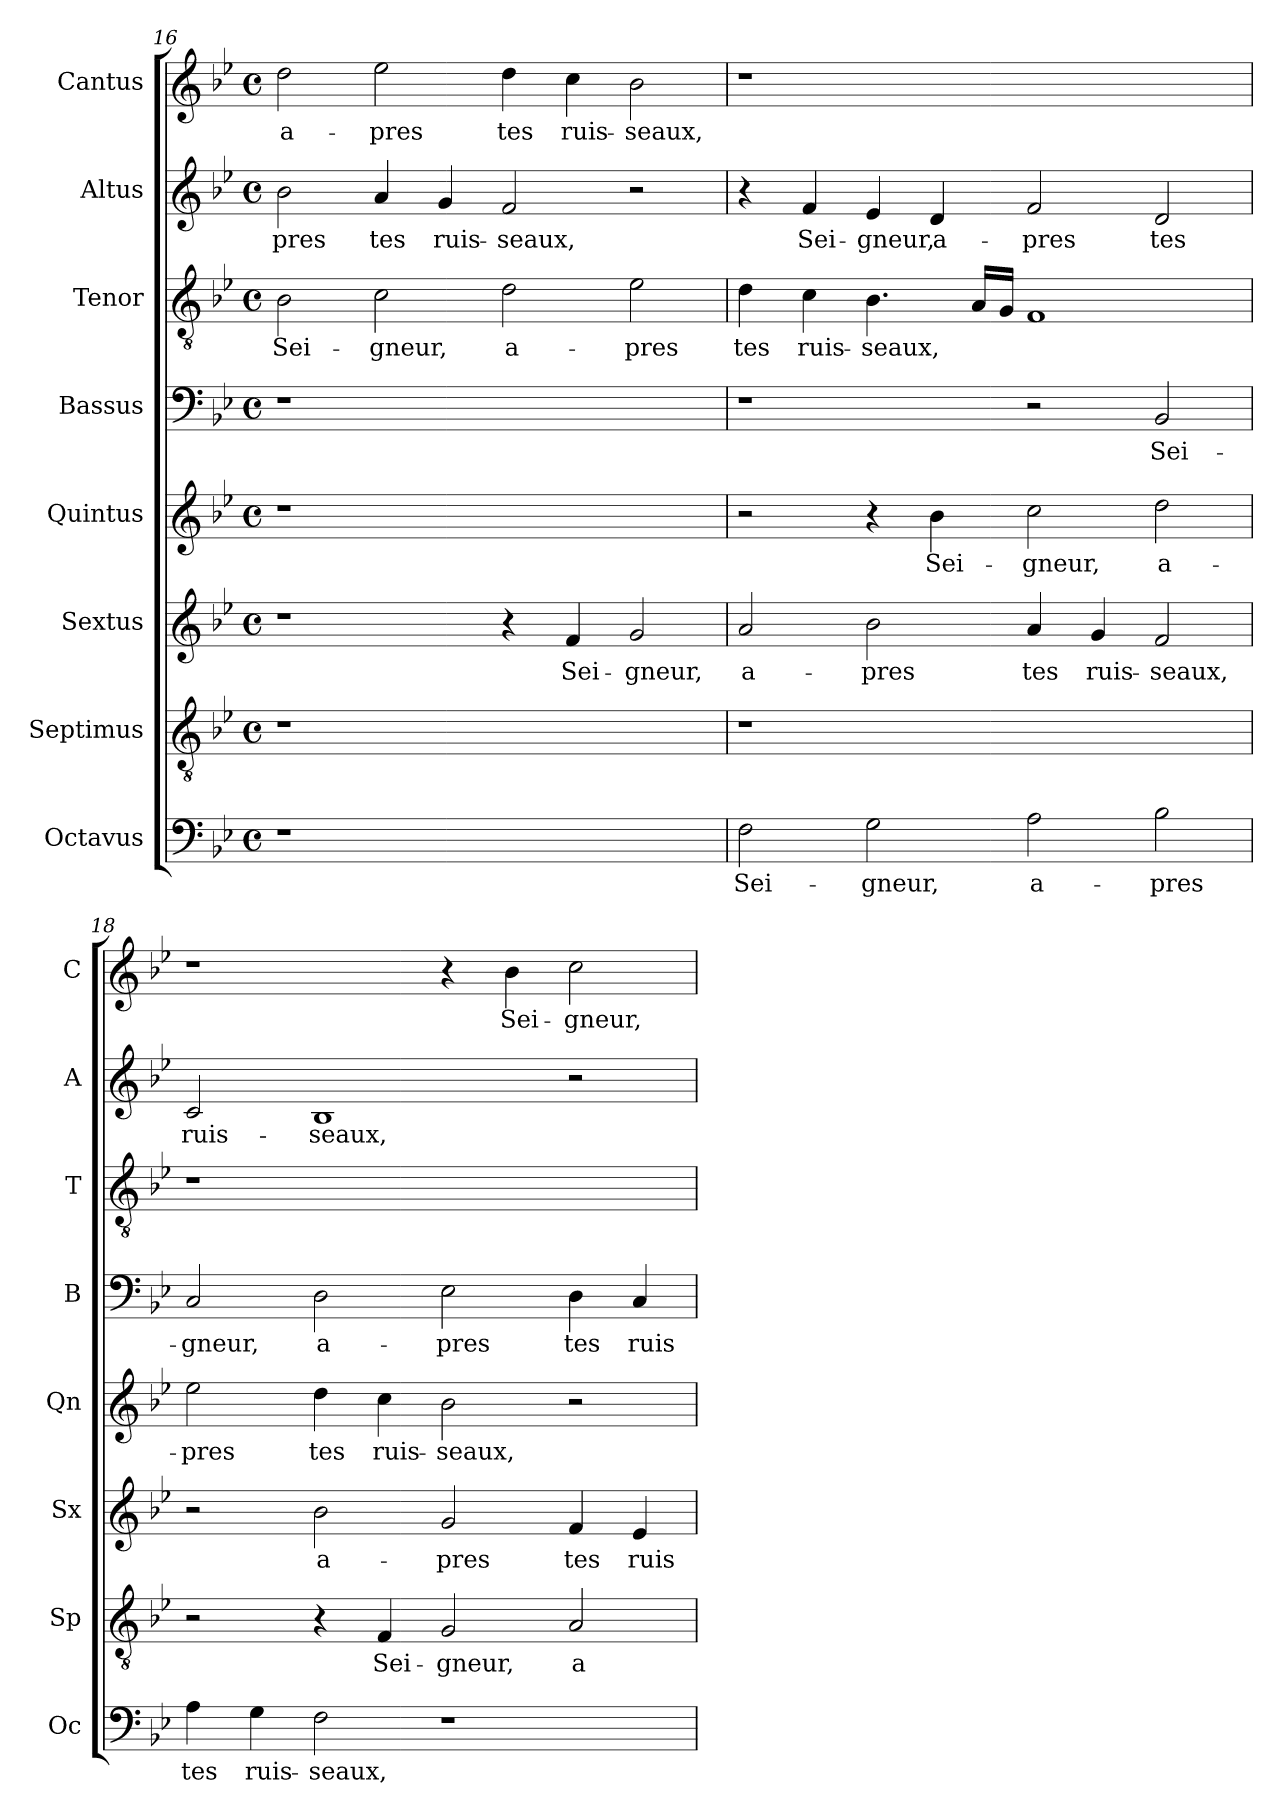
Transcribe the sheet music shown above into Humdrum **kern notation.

**kern	**text	**kern	**text	**kern	**text	**kern	**text	**kern	**text	**kern	**text	**kern	**text	**kern	**text
*part8	*part8	*part7	*part7	*part6	*part6	*part5	*part5	*part4	*part4	*part3	*part3	*part2	*part2	*part1	*part1
*staff8	*staff8	*staff7	*staff7	*staff6	*staff6	*staff5	*staff5	*staff4	*staff4	*staff3	*staff3	*staff2	*staff2	*staff1	*staff1
*I"Octavus	*	*I"Septimus	*	*I"Sextus	*	*I"Quintus	*	*I"Bassus	*	*I"Tenor	*	*I"Altus	*	*I"Cantus	*
*I'Oc	*	*I'Sp	*	*I'Sx	*	*I'Qn	*	*I'B	*	*I'T	*	*I'A	*	*I'C	*
*clefF4	*	*clefGv2	*	*clefG2	*	*clefG2	*	*clefF4	*	*clefGv2	*	*clefG2	*	*clefG2	*
*k[b-e-]	*	*k[b-e-]	*	*k[b-e-]	*	*k[b-e-]	*	*k[b-e-]	*	*k[b-e-]	*	*k[b-e-]	*	*k[b-e-]	*
*B-:	*	*B-:	*	*B-:	*	*B-:	*	*B-:	*	*B-:	*	*B-:	*	*B-:	*
*M4/4	*	*M4/4	*	*M4/4	*	*M4/4	*	*M4/4	*	*M4/4	*	*M4/4	*	*M4/4	*
*met(c)	*	*met(c)	*	*met(c)	*	*met(c)	*	*met(c)	*	*met(c)	*	*met(c)	*	*met(c)	*
=16	=16	=16	=16	=16	=16	=16	=16	=16	=16	=16	=16	=16	=16	=16	=16
!	!	!	!	!	!	!	!	!	!	!	!LO:LY:b	!	!LO:LY:b	!	!LO:LY:b
1r	.	1r	.	1r	.	1r	.	1r	.	2B-\	Sei-	2b-\	-pres	2dd\	a-
!	!	!	!	!	!	!	!	!	!	!	!LO:LY:b	!	!LO:LY:b	!	!LO:LY:b
.	.	.	.	.	.	.	.	.	.	2c\	-gneur,	4a/	tes	2ee-\	-pres
!	!	!	!	!	!	!	!	!	!	!	!	!	!LO:LY:b	!	!
.	.	.	.	.	.	.	.	.	.	.	.	4g/	ruis-	.	.
!	!	!	!	!	!	!	!	!	!	!	!LO:LY:b	!	!LO:LY:b	!	!LO:LY:b
1ryy	.	1ryy	.	4r	.	1ryy	.	1ryy	.	2d\	a-	2f/	-seaux,	4dd\	tes
!	!	!	!	!	!LO:LY:b	!	!	!	!	!	!	!	!	!	!LO:LY:b
.	.	.	.	4f/	Sei-	.	.	.	.	.	.	.	.	4cc\	ruis-
!	!	!	!	!	!LO:LY:b	!	!	!	!	!	!LO:LY:b	!	!	!	!LO:LY:b
.	.	.	.	2g/	-gneur,	.	.	.	.	2e-\	-pres	2r	.	2b-\	-seaux,
!!LO:PB:g=z
=17	=17	=17	=17	=17	=17	=17	=17	=17	=17	=17	=17	=17	=17	=17	=17
!	!LO:LY:b	!	!	!	!LO:LY:b	!	!	!	!	!	!LO:LY:b	!	!	!	!
2F\	Sei-	1r	.	2a/	a-	2r	.	1r	.	4d\	tes	4r	.	1r	.
!	!	!	!	!	!	!	!	!	!	!	!LO:LY:b	!	!LO:LY:b	!	!
.	.	.	.	.	.	.	.	.	.	4c\	ruis-	4f/	Sei-	.	.
!	!LO:LY:b	!	!	!	!LO:LY:b	!	!	!	!	!	!LO:LY:b	!	!LO:LY:b	!	!
2G\	-gneur,	.	.	2b-\	-pres	4r	.	.	.	4.B-\	-seaux,	4e-/	-gneur,	.	.
!	!	!	!	!	!	!	!LO:LY:b	!	!	!	!	!	!LO:LY:b	!	!
.	.	.	.	.	.	4b-\	Sei-	.	.	.	.	4d/	a-	.	.
.	.	.	.	.	.	.	.	.	.	16A/LL	.	.	.	.	.
.	.	.	.	.	.	.	.	.	.	16G/JJ	.	.	.	.	.
!	!LO:LY:b	!	!	!	!LO:LY:b	!	!LO:LY:b	!	!	!	!	!	!LO:LY:b	!	!
2A\	a-	1ryy	.	4a/	tes	2cc\	-gneur,	2r	.	1F	.	2f/	-pres	1ryy	.
!	!	!	!	!	!LO:LY:b	!	!	!	!	!	!	!	!	!	!
.	.	.	.	4g/	ruis-	.	.	.	.	.	.	.	.	.	.
!	!LO:LY:b	!	!	!	!LO:LY:b	!	!LO:LY:b	!	!LO:LY:b	!	!	!	!LO:LY:b	!	!
2B-\	-pres	.	.	2f/	-seaux,	2dd\	a-	2BB-/	Sei-	.	.	2d/	tes	.	.
=18	=18	=18	=18	=18	=18	=18	=18	=18	=18	=18	=18	=18	=18	=18	=18
!	!LO:LY:b	!	!	!	!	!	!LO:LY:b	!	!LO:LY:b	!	!	!	!LO:LY:b	!	!
4A\	tes	2r	.	2r	.	2ee-\	-pres	2C/	-gneur,	1r	.	2c/	ruis-	1r	.
!	!LO:LY:b	!	!	!	!	!	!	!	!	!	!	!	!	!	!
4G\	ruis-	.	.	.	.	.	.	.	.	.	.	.	.	.	.
!	!LO:LY:b	!	!	!	!LO:LY:b	!	!LO:LY:b	!	!LO:LY:b	!	!	!	!LO:LY:b	!	!
2F\	-seaux,	4r	.	2b-\	a-	4dd\	tes	2D\	a-	.	.	1B-	-seaux,	.	.
!	!	!	!LO:LY:b	!	!	!	!LO:LY:b	!	!	!	!	!	!	!	!
.	.	4F/	Sei-	.	.	4cc\	ruis-	.	.	.	.	.	.	.	.
!	!	!	!LO:LY:b	!	!LO:LY:b	!	!LO:LY:b	!	!LO:LY:b	!	!	!	!	!	!
1r	.	2G/	-gneur,	2g/	-pres	2b-\	-seaux,	2E-\	-pres	1ryy	.	.	.	4r	.
!	!	!	!	!	!	!	!	!	!	!	!	!	!	!	!LO:LY:b
.	.	.	.	.	.	.	.	.	.	.	.	.	.	4b-\	Sei-
!	!	!	!LO:LY:b	!	!LO:LY:b	!	!	!	!LO:LY:b	!	!	!	!	!	!LO:LY:b
.	.	2A/	a-	4f/	tes	2r	.	4D\	tes	.	.	2r	.	2cc\	-gneur,
!	!	!	!	!	!LO:LY:b	!	!	!	!LO:LY:b	!	!	!	!	!	!
.	.	.	.	4e-/	ruis-	.	.	4C/	ruis-	.	.	.	.	.	.
=	=	=	=	=	=	=	=	=	=	=	=	=	=	=	=
*-	*-	*-	*-	*-	*-	*-	*-	*-	*-	*-	*-	*-	*-	*-	*-
